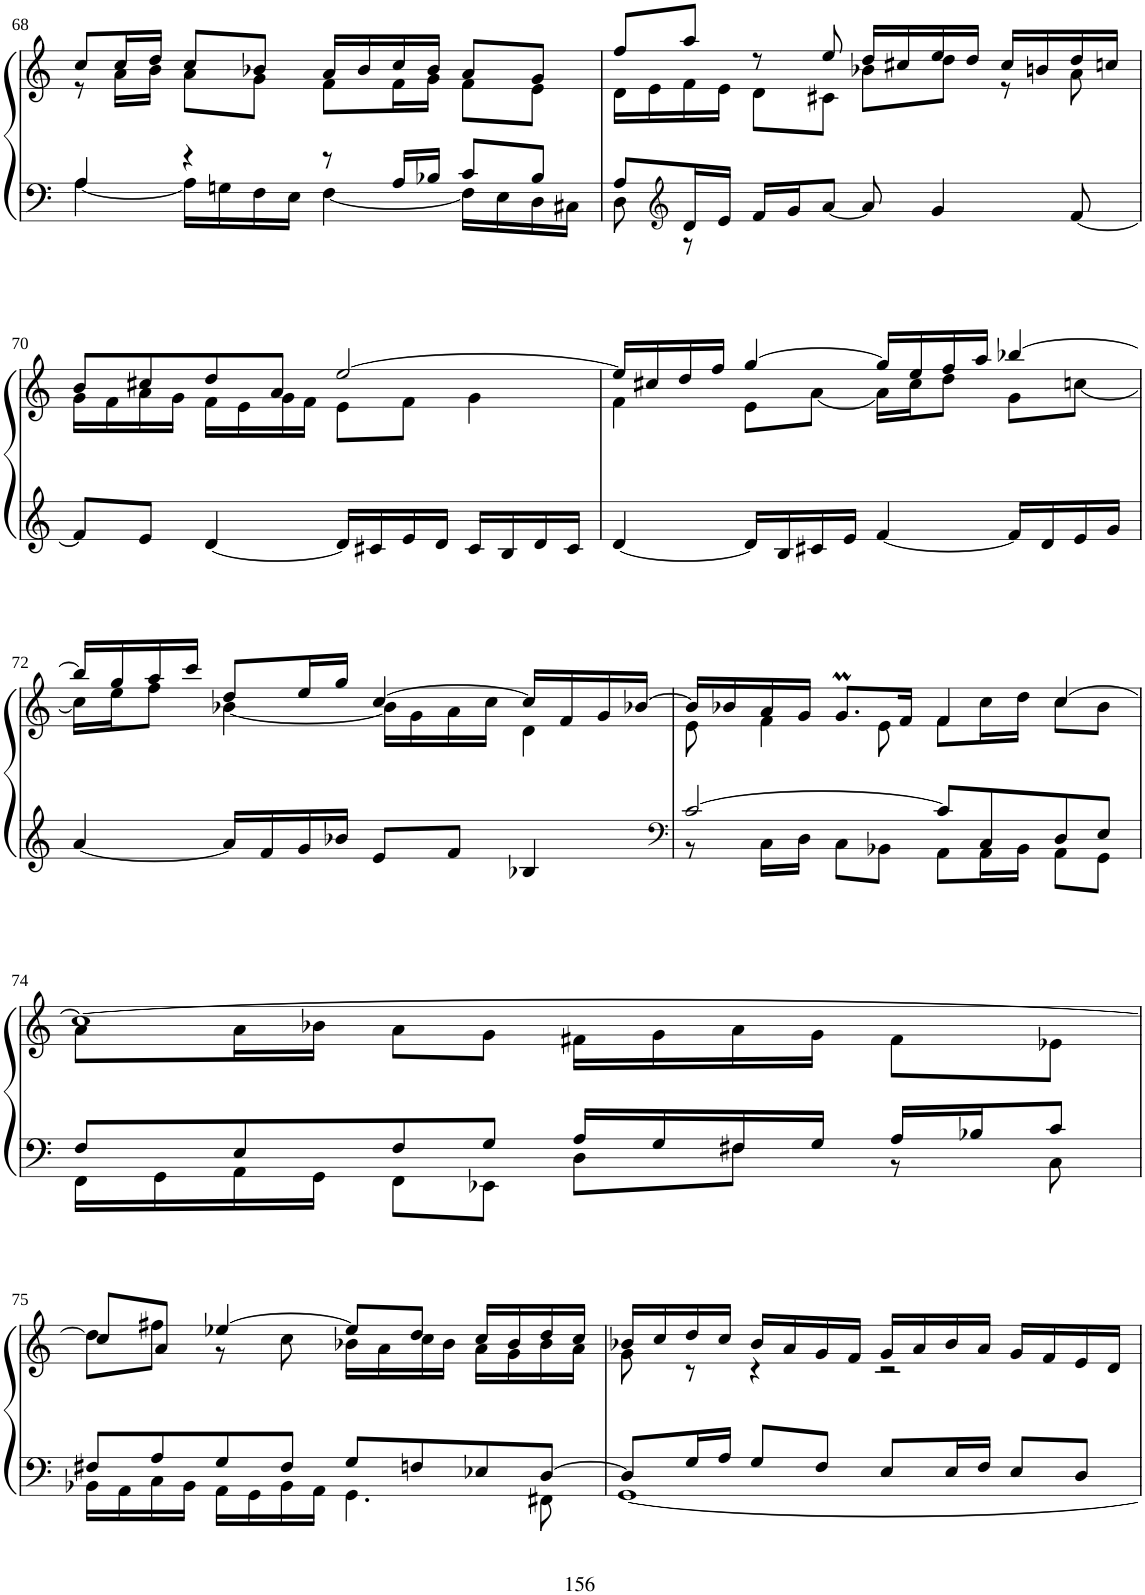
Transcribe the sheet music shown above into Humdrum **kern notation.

**kern	**kern
*part1	*part1
*staff2	*staff1
*I"Piano	*
*I'Pno	*
!!LO:PB:g=z
*clefF4	*clefG2
*k[]	*k[]
*M4/4	*M4/4
*met(c)	*met(c)
=68	=68
*^	*^
4A/	[4A\	8cc/L	8r
.	.	16cc/L	16a\LL
.	.	16dd/JJ	16b\JJ
4r	16A\LL]	8cc/L	8a\L
.	16Gn\	.	.
.	16F\	8b-X/J	8g\J
.	16E\JJ	.	.
8r	[4F\	16a/LL	8f\L
.	.	16b-/	.
16A/LL	.	16cc/	16f\L
16B-X/JJ	.	16b-/JJ	16g\JJ
8c/L	16F\LL]	8a/L	8f\L
.	16E\	.	.
8B-/J	16D\	8g/J	8e\J
.	16C#X\JJ	.	.
=69	=69	=69	=69
8A/L	8D\	8ff/L	16d\LL
.	.	.	16e\
*clefG2	*	*	*
16d/L	8r	8aa/J	16f\
16e/JJ	.	.	16e\JJ
16f/LL	2.ryy	8r	8d\L
16g/J	.	.	.
[8a/J	.	8ee/	8c#X\J
8a/]	.	16dd/LL	8b-X\L
.	.	16cc#X/	.
4g/	.	16ee/	8dd\J
.	.	16dd/JJ	.
.	.	16cc#/LL	8r
.	.	16bn/	.
[8f/	.	16dd/	8a\
.	.	16ccn/JJ	.
*v	*v	*	*
!!LO:LB:g=z	!!
=70	=70	=70
8f/L]	8b/L	16g\LL
.	.	16f\
8e/J	8cc#X/	16a\
.	.	16g\JJ
[4d/	8dd/	16f\LL
.	.	16e\
.	8a/J	16g\
.	.	16f\JJ
16d/LL]	[2ee/	8e\L
16c#X/	.	.
16e/	.	8f\J
16d/JJ	.	.
16c#/LL	.	4g\
16B/	.	.
16d/	.	.
16c#/JJ	.	.
=71	=71	=71
[4d/	16ee/LL]	4f\
.	16cc#X/	.
.	16dd/	.
.	16ff/JJ	.
16d/LL]	[4gg/	8e\L
16B/	.	.
16c#X/	.	[8a\J
16e/JJ	.	.
[4f/	16gg/LL]	16a\LL]
.	16ee/	16cc#\J
.	16ff/	8dd\J
.	16aa/JJ	.
16f/LL]	[4bb-X/	8g\L
16d/	.	.
16e/	.	[8ccn\J
16g/JJ	.	.
!!LO:LB:g=z	!!
=72	=72	=72
[4a/	16bb-/LL]	16cc\LL]
.	16gg/	16ee\J
.	16aa/	8ff\J
.	16ccc/JJ	.
16a/LL]	8dd/L	[4b-X\
16f/	.	.
16g/	16ee/L	.
16b-X/JJ	16gg/JJ	.
8e/L	[4cc/	16b-\LL]
.	.	16g\
8f/J	.	16a\
.	.	16cc\JJ
4B-X/	16cc/LL]	4d\
.	16f/	.
.	16g/	.
.	[16b-X/JJ	.
=73	=73	=73
*clefF4	*	*
*^	*	*
[2c/	8r	16b-/LL]	8e\
.	.	16b-X/	.
.	16C\LL	16a/	4f\
.	16D\JJ	16g/JJ	.
.	8C\L	8.gM/L	.
.	8BB-X\J	.	8e\
.	.	16f/Jk	.
8c/L]	8AA\L	4f/	8f\L
8C/	16AA\L	.	16cc\L
.	16BB-\JJ	.	16dd\JJ
8D/	8AA\L	[4cc/	8cc\L
8E/J	8GG\J	.	8b-\J
!!LO:LB:g=z	!!
=74	=74	=74	=74
8F/L	16FF\LL	1cc_	8a\L
.	16GG\	.	.
8E/	16AA\	.	16a\L
.	16GG\JJ	.	16b-X\JJ
8F/	8FF\L	.	8a\L
8G/J	8EE-X\J	.	8g\J
16A/LL	8D\L	.	16f#X\LL
16G/	.	.	16g\
16F#X/	8F#\J	.	16a\
16G/JJ	.	.	16g\JJ
16A/LL	8r	.	8f#\L
16B-X/J	.	.	.
8c/J	8C\	.	8e-X\J
!!LO:LB:g=z	!!
=75	=75	=75	=75
8F#X/L	16BB-X\LL	8cc/L]	8dd\L
.	16AA\	.	.
8A/	16C\	8a/J	8ff#X\J
.	16BB-\JJ	.	.
8G/	16AA\LL	[4ee-X/	8r
.	16GG\	.	.
8F#/J	16BB-\	.	8cc\
.	16AA\JJ	.	.
8G/L	4.GG\	8ee-/L]	16b-X\LL
.	.	.	16a\
8Fn/	.	8dd/J	16cc\
.	.	.	16b-\JJ
8E-X/	.	16cc/LL	16a\LL
.	.	16b-/	16g\
[8D/J	8FF#X\	16dd/	16b-\
.	.	16cc/JJ	16a\JJ
=76	=76	=76	=76
8D/L]	[1GG	16b-X/LL	8g\
.	.	16cc/	.
16G/L	.	16dd/	8r
16A/JJ	.	16cc/JJ	.
8G/L	.	16b-/LL	4r
.	.	16a/	.
8F/J	.	16g/	.
.	.	16f/JJ	.
8E/L	.	16g/LL	2r
.	.	16a/	.
16E/L	.	16b-/	.
16F/JJ	.	16a/JJ	.
8E/L	.	16g/LL	.
.	.	16f/	.
8D/J	.	16e/	.
.	.	16d/JJ	.
*v	*v	*	*
*	*v	*v
=	=
*-	*-
